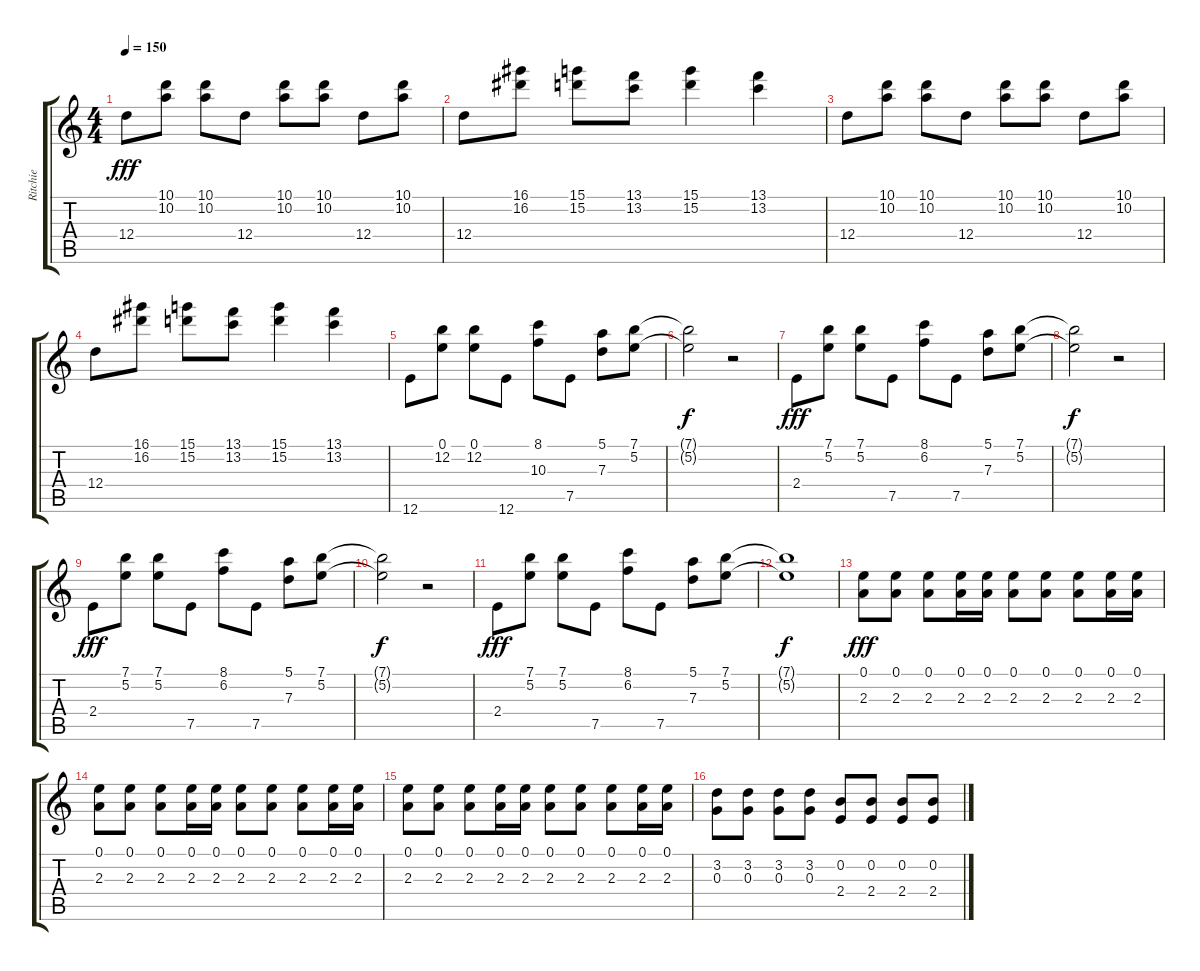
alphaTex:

\track ("Ritchie" "Ritchie") {instrument electricguitarmuted}
\staff {score tabs}
\tuning (E4 B3 G3 D3 A2 E2) {hide}
\ts (4 4)
\tempo 150
\clef g2
\ks c
12.4.8{dy fff} (10.1 10.2).8 (10.1 10.2).8 12.4.8 (10.1 10.2).8 (10.1 10.2).8 12.4.8 (10.1 10.2).8 |
12.4.8 (16.1 16.2).8 (15.1 15.2).8 (13.1 13.2).8 (15.1 15.2).4 (13.1 13.2).4 |
12.4.8 (10.1 10.2).8 (10.1 10.2).8 12.4.8 (10.1 10.2).8 (10.1 10.2).8 12.4.8 (10.1 10.2).8 |
12.4.8 (16.1 16.2).8 (15.1 15.2).8 (13.1 13.2).8 (15.1 15.2).4 (13.1 13.2).4 |
12.6.8 (0.1 12.2).8 (0.1 12.2).8 12.6.8 (8.1 10.3).8 7.5.8 (5.1 7.3).8 (7.1 5.2).8 |
(7.1{t} 5.2{t}).2{dy f} r.2 |
2.4.8{dy fff} (7.1 5.2).8 (7.1 5.2).8 7.5.8 (8.1 6.2).8 7.5.8 (5.1 7.3).8 (7.1 5.2).8 |
(7.1{t} 5.2{t}).2{dy f} r.2 |
2.4.8{dy fff} (7.1 5.2).8 (7.1 5.2).8 7.5.8 (8.1 6.2).8 7.5.8 (5.1 7.3).8 (7.1 5.2).8 |
(7.1{t} 5.2{t}).2{dy f} r.2 |
2.4.8{dy fff} (7.1 5.2).8 (7.1 5.2).8 7.5.8 (8.1 6.2).8 7.5.8 (5.1 7.3).8 (7.1 5.2).8 |
(7.1{t} 5.2{t}).1{dy f} |
(0.1 2.3).8{dy fff} (0.1 2.3).8 (0.1 2.3).8 (0.1 2.3).16 (0.1 2.3).16 (0.1 2.3).8 (0.1 2.3).8 (0.1 2.3).8 (0.1 2.3).16 (0.1 2.3).16 |
(0.1 2.3).8 (0.1 2.3).8 (0.1 2.3).8 (0.1 2.3).16 (0.1 2.3).16 (0.1 2.3).8 (0.1 2.3).8 (0.1 2.3).8 (0.1 2.3).16 (0.1 2.3).16 |
(0.1 2.3).8 (0.1 2.3).8 (0.1 2.3).8 (0.1 2.3).16 (0.1 2.3).16 (0.1 2.3).8 (0.1 2.3).8 (0.1 2.3).8 (0.1 2.3).16 (0.1 2.3).16 |
(3.2 0.3).8 (3.2 0.3).8 (3.2 0.3).8 (3.2 0.3).8 (0.2 2.4).8 (0.2 2.4).8 (0.2 2.4).8 (0.2 2.4).8
